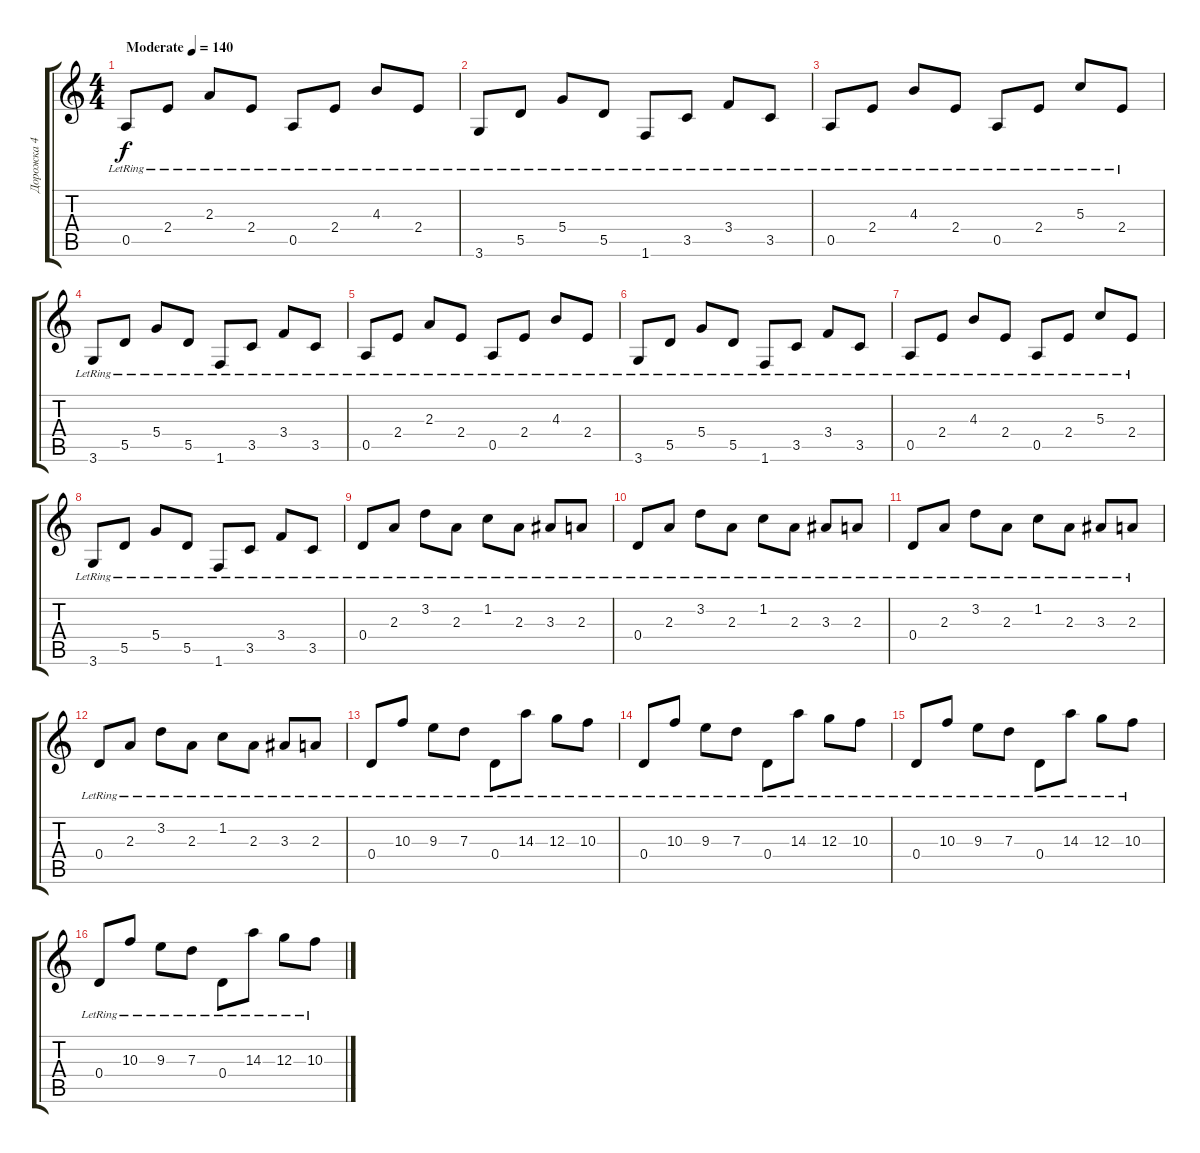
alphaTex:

\track ("Дорожка 4" "Дорожка 4") {instrument acousticguitarsteel}
\staff {score tabs}
\tuning (E4 B3 G3 D3 A2 E2) {hide}
\ts (4 4)
\tempo (140 "Moderate")
\clef g2
\ks c
0.5{lr}.8{dy f instrument acousticguitarsteel} 2.4{lr}.8 2.3{lr}.8 2.4{lr}.8 0.5{lr}.8 2.4{lr}.8 4.3{lr}.8 2.4{lr}.8 |
3.6{lr}.8 5.5{lr}.8 5.4{lr}.8 5.5{lr}.8 1.6{lr}.8 3.5{lr}.8 3.4{lr}.8 3.5{lr}.8 |
0.5{lr}.8 2.4{lr}.8 4.3{lr}.8 2.4{lr}.8 0.5{lr}.8 2.4{lr}.8 5.3{lr}.8 2.4{lr}.8 |
3.6{lr}.8 5.5{lr}.8 5.4{lr}.8 5.5{lr}.8 1.6{lr}.8 3.5{lr}.8 3.4{lr}.8 3.5{lr}.8 |
0.5{lr}.8 2.4{lr}.8 2.3{lr}.8 2.4{lr}.8 0.5{lr}.8 2.4{lr}.8 4.3{lr}.8 2.4{lr}.8 |
3.6{lr}.8 5.5{lr}.8 5.4{lr}.8 5.5{lr}.8 1.6{lr}.8 3.5{lr}.8 3.4{lr}.8 3.5{lr}.8 |
0.5{lr}.8 2.4{lr}.8 4.3{lr}.8 2.4{lr}.8 0.5{lr}.8 2.4{lr}.8 5.3{lr}.8 2.4{lr}.8 |
3.6{lr}.8 5.5{lr}.8 5.4{lr}.8 5.5{lr}.8 1.6{lr}.8 3.5{lr}.8 3.4{lr}.8 3.5{lr}.8 |
0.4{lr}.8 2.3{lr}.8 3.2{lr}.8 2.3{lr}.8 1.2{lr}.8 2.3{lr}.8 3.3{lr}.8 2.3{lr}.8 |
0.4{lr}.8 2.3{lr}.8 3.2{lr}.8 2.3{lr}.8 1.2{lr}.8 2.3{lr}.8 3.3{lr}.8 2.3{lr}.8 |
0.4{lr}.8 2.3{lr}.8 3.2{lr}.8 2.3{lr}.8 1.2{lr}.8 2.3{lr}.8 3.3{lr}.8 2.3{lr}.8 |
0.4{lr}.8 2.3{lr}.8 3.2{lr}.8 2.3{lr}.8 1.2{lr}.8 2.3{lr}.8 3.3{lr}.8 2.3{lr}.8 |
0.4{lr}.8 10.3{lr}.8 9.3{lr}.8 7.3{lr}.8 0.4{lr}.8 14.3{lr}.8 12.3{lr}.8 10.3{lr}.8 |
0.4{lr}.8 10.3{lr}.8 9.3{lr}.8 7.3{lr}.8 0.4{lr}.8 14.3{lr}.8 12.3{lr}.8 10.3{lr}.8 |
0.4{lr}.8 10.3{lr}.8 9.3{lr}.8 7.3{lr}.8 0.4{lr}.8 14.3{lr}.8 12.3{lr}.8 10.3{lr}.8 |
0.4{lr}.8 10.3{lr}.8 9.3{lr}.8 7.3{lr}.8 0.4{lr}.8 14.3{lr}.8 12.3{lr}.8 10.3{lr}.8
